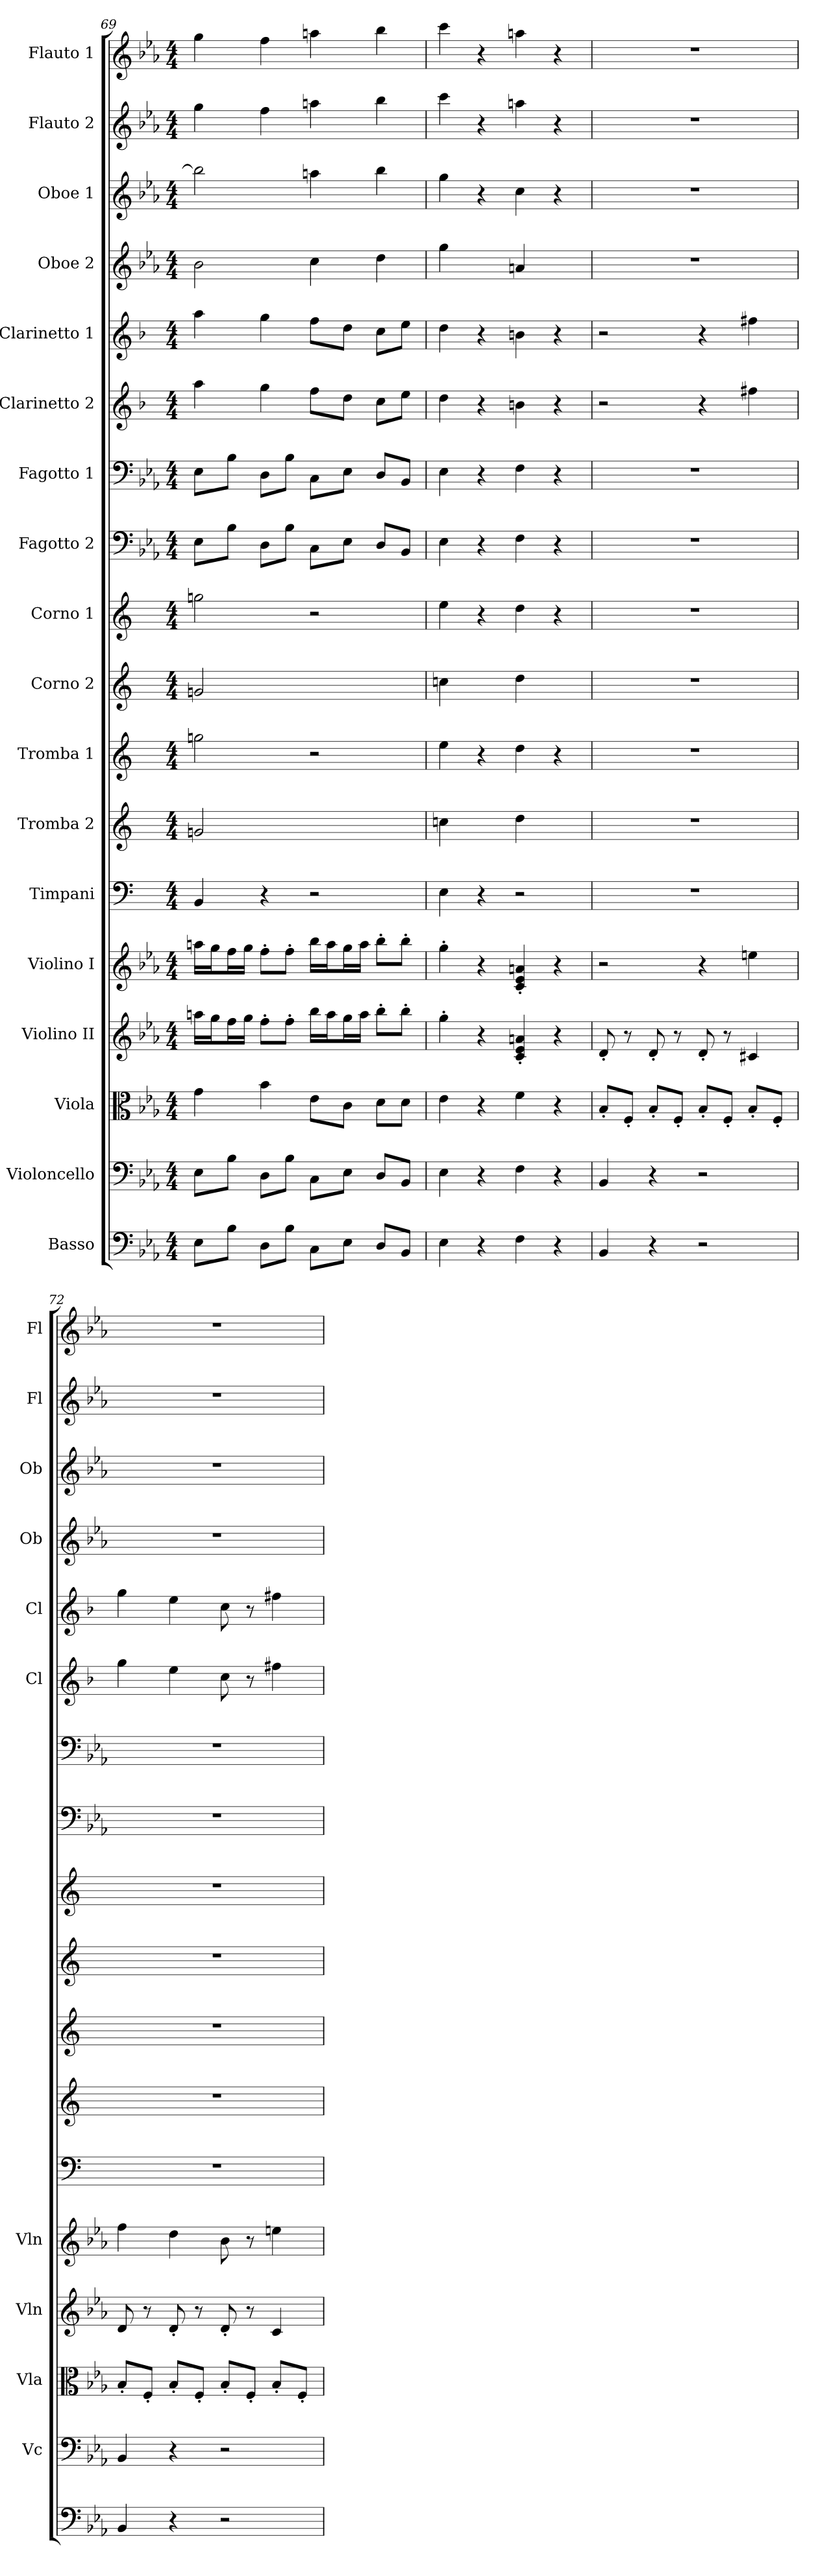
**kern	**kern	**kern	**kern	**kern	**kern	**kern	**kern	**kern	**kern	**kern	**kern	**kern	**kern	**kern	**kern	**kern	**kern
*part18	*part17	*part16	*part15	*part14	*part13	*part12	*part11	*part10	*part9	*part8	*part7	*part6	*part5	*part4	*part3	*part2	*part1
*staff18	*staff17	*staff16	*staff15	*staff14	*staff13	*staff12	*staff11	*staff10	*staff9	*staff8	*staff7	*staff6	*staff5	*staff4	*staff3	*staff2	*staff1
*I"Basso	*I"Violoncello	*I"Viola	*I"Violino II	*I"Violino I	*I"Timpani	*I"Tromba 2	*I"Tromba 1	*I"Corno 2	*I"Corno 1	*I"Fagotto 2	*I"Fagotto 1	*I"Clarinetto 2	*I"Clarinetto 1	*I"Oboe 2	*I"Oboe 1	*I"Flauto 2	*I"Flauto 1
*	*I'Vc	*I'Vla	*I'Vln	*I'Vln	*	*	*	*	*	*	*	*I'Cl	*I'Cl	*I'Ob	*I'Ob	*I'Fl	*I'Fl
*clefF4	*clefF4	*clefC3	*clefG2	*clefG2	*clefF4	*clefG2	*clefG2	*clefG2	*clefG2	*clefF4	*clefF4	*clefG2	*clefG2	*clefG2	*clefG2	*clefG2	*clefG2
*ITrd7c12	*	*	*	*	*	*ITrd-2c-3	*ITrd-2c-3	*ITrd5c9	*ITrd5c9	*	*	*ITrd1c2	*ITrd1c2	*	*	*	*
*k[b-e-a-]	*k[b-e-a-]	*k[b-e-a-]	*k[b-e-a-]	*k[b-e-a-]	*	*	*	*	*	*k[b-e-a-]	*k[b-e-a-]	*k[b-e-a-]	*k[b-e-a-]	*k[b-e-a-]	*k[b-e-a-]	*k[b-e-a-]	*k[b-e-a-]
*M4/4	*M4/4	*M4/4	*M4/4	*M4/4	*M4/4	*M4/4	*M4/4	*M4/4	*M4/4	*M4/4	*M4/4	*M4/4	*M4/4	*M4/4	*M4/4	*M4/4	*M4/4
=69	=69	=69	=69	=69	=69	=69	=69	=69	=69	=69	=69	=69	=69	=69	=69	=69	=69
8EE-\L	8E-\L	4g	16aan\LL	16aan\LL	4BB	2b-X	2bb-X	2B-X	2b-X	8E-\L	8E-\L	4gg	4gg	2b-	2bb-]	4gg	4gg
.	.	.	16gg\J	16gg\J	.	.	.	.	.	.	.	.	.	.	.	.	.
8BB-\J	8B-\J	.	16ff\L	16ff\L	.	.	.	.	.	8B-\J	8B-\J	.	.	.	.	.	.
.	.	.	16gg\JJ	16gg\JJ	.	.	.	.	.	.	.	.	.	.	.	.	.
8DD\L	8D\L	4b-	8ff'\L	8ff'\L	4r	.	.	.	.	8D\L	8D\L	4ff	4ff	.	.	4ff	4ff
8BB-\J	8B-\J	.	8ff'\J	8ff'\J	.	.	.	.	.	8B-\J	8B-\J	.	.	.	.	.	.
8CC\L	8C\L	8e-\L	16bb-\LL	16bb-\LL	2r	2ryy	2r	2ryy	2r	8C\L	8C\L	8ee-\L	8ee-\L	4cc	4aan	4aan	4aan
.	.	.	16aa\J	16aa\J	.	.	.	.	.	.	.	.	.	.	.	.	.
8EE-\J	8E-\J	8c\J	16gg\L	16gg\L	.	.	.	.	.	8E-\J	8E-\J	8cc\J	8cc\J	.	.	.	.
.	.	.	16aa\JJ	16aa\JJ	.	.	.	.	.	.	.	.	.	.	.	.	.
8DD/L	8D/L	8d\L	8bb-'\L	8bb-'\L	.	.	.	.	.	8D/L	8D/L	8b-\L	8b-\L	4dd	4bb-	4bb-	4bb-
8BBB-/J	8BB-/J	8d\J	8bb-'\J	8bb-'\J	.	.	.	.	.	8BB-/J	8BB-/J	8dd\J	8dd\J	.	.	.	.
=70	=70	=70	=70	=70	=70	=70	=70	=70	=70	=70	=70	=70	=70	=70	=70	=70	=70
4EE-	4E-	4e-	4gg'	4gg'	4E	4ee-X	4gg	4e-X	4g	4E-	4E-	4cc	4cc	4gg	4gg	4ccc	4ccc
4r	4r	4r	4r	4r	4r	4ryy	4r	4ryy	4r	4r	4r	4r	4r	4ryy	4r	4r	4r
4FF	4F	4f	4c' 4e-' 4an'	4c' 4e-' 4an'	2r	4ff	4ff	4f	4f	4F	4F	4an	4an	4an	4cc	4aan	4aan
4r	4r	4r	4r	4r	.	4ryy	4r	4ryy	4r	4r	4r	4r	4r	4ryy	4r	4r	4r
=71	=71	=71	=71	=71	=71	=71	=71	=71	=71	=71	=71	=71	=71	=71	=71	=71	=71
4BBB-	4BB-	8B-'/L	8d'	2r	1r	1r	1r	1r	1r	1r	1r	2r	2r	1r	1r	1r	1r
.	.	8F'/J	8r	.	.	.	.	.	.	.	.	.	.	.	.	.	.
4r	4r	8B-'/L	8d'	.	.	.	.	.	.	.	.	.	.	.	.	.	.
.	.	8F'/J	8r	.	.	.	.	.	.	.	.	.	.	.	.	.	.
2r	2r	8B-'/L	8d'	4r	.	.	.	.	.	.	.	4r	4r	.	.	.	.
.	.	8F'/J	8r	.	.	.	.	.	.	.	.	.	.	.	.	.	.
.	.	8B-'/L	4c#X	4een	.	.	.	.	.	.	.	4een	4een	.	.	.	.
.	.	8F'/J	.	.	.	.	.	.	.	.	.	.	.	.	.	.	.
=72	=72	=72	=72	=72	=72	=72	=72	=72	=72	=72	=72	=72	=72	=72	=72	=72	=72
4BBB-	4BB-	8B-'/L	8d	4ff	1r	1r	1r	1r	1r	1r	1r	4ff	4ff	1r	1r	1r	1r
.	.	8F'/J	8r	.	.	.	.	.	.	.	.	.	.	.	.	.	.
4r	4r	8B-'/L	8d'	4dd	.	.	.	.	.	.	.	4dd	4dd	.	.	.	.
.	.	8F'/J	8r	.	.	.	.	.	.	.	.	.	.	.	.	.	.
2r	2r	8B-'/L	8d'	8b-	.	.	.	.	.	.	.	8b-	8b-	.	.	.	.
.	.	8F'/J	8r	8r	.	.	.	.	.	.	.	8r	8r	.	.	.	.
.	.	8B-'/L	4c	4een	.	.	.	.	.	.	.	4een	4een	.	.	.	.
.	.	8F'/J	.	.	.	.	.	.	.	.	.	.	.	.	.	.	.
=	=	=	=	=	=	=	=	=	=	=	=	=	=	=	=	=	=
*-	*-	*-	*-	*-	*-	*-	*-	*-	*-	*-	*-	*-	*-	*-	*-	*-	*-
